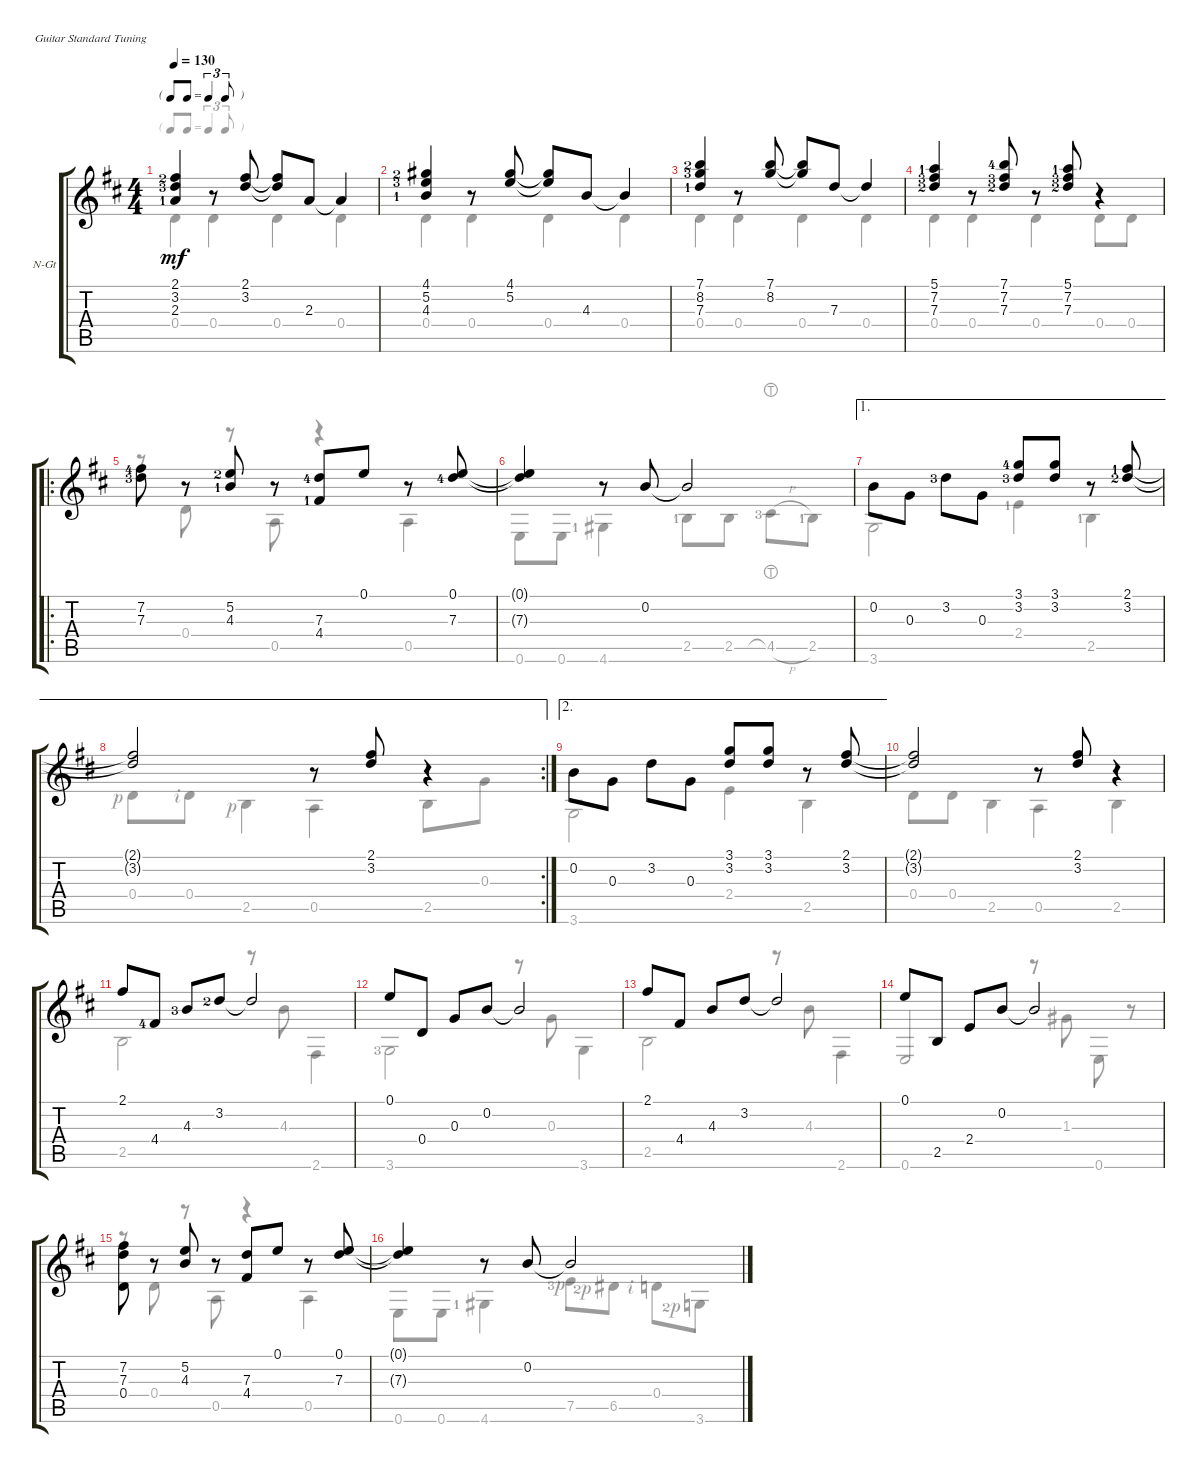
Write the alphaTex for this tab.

\defaultSystemsLayout 4
\bracketExtendMode groupsimilarinstruments
\firstSystemTrackNameOrientation horizontal
\otherSystemsTrackNameOrientation horizontal
\track ("Nylon Guitar" "N-Gt") {instrument acousticguitarnylon}
\staff {score tabs}
\tuning (E4 B3 G3 D3 A2 E2)
\voice
\ts (4 4)
\tf triplet8th
\tempo 130
\clef g2
\ks d
(2.1{lf 3} 3.2{lf 4} 2.3{lf 2}).4{dy mf instrument acousticguitarnylon} r.8 (2.1 3.2).8 (2.1{t} 3.2{t}).8 2.3.8 2.3{t}.4 |
(4.1{lf 3} 5.2{lf 4} 4.3{lf 2}).4 r.8 (4.1 5.2).8 (4.1{t} 5.2{t}).8 4.3.8 4.3{t}.4 |
(7.1{lf 3} 8.2{lf 4} 7.3{lf 2}).4 r.8 (7.1 8.2).8 (7.1{t} 8.2{t}).8 7.3.8 7.3{t}.4 |
(5.1{lf 2} 7.2{lf 4} 7.3{lf 3}).4 r.8 (7.1{lf 5} 7.2{lf 4} 7.3{lf 3}).8 r.8 (5.1{lf 2} 7.2{lf 4} 7.3{lf 3}).8 r.4 |
\ro
(7.2{lf 5} 7.3{lf 4}).8 r.8{beam invert} (5.2{lf 3} 4.3{lf 2}).8 r.8 (7.3{lf 5} 4.4{lf 2}).8 0.1.8 r.8 (0.1 7.3{lf 5}).8 |
(0.1{t} 7.3{t}).4 r.8 0.2.8 0.2{t}.2 |
\ae 1
0.2.8 0.3.8 3.2{lf 4}.8{beam invert} 0.3.8 (3.1{lf 5} 3.2{lf 4}).8 (3.1 3.2).8 r.8 (2.1{lf 2} 3.2{lf 3}).8 |
\ae 1
\rc 2
(2.1{t} 3.2{t}).2 r.8 (2.1 3.2).8 r.4 |
\ae 2
0.2.8 0.3.8 3.2.8{beam invert} 0.3.8 (3.1 3.2).8 (3.1 3.2).8 r.8 (2.1 3.2).8 |
(2.1{t} 3.2{t}).2 r.8 (2.1 3.2).8 r.4 |
2.1.8 4.4{lf 5}.8 4.3{lf 4}.8 3.2{lf 3}.8 3.2{t}.2 |
0.1.8 0.4.8 0.3.8 0.2.8 0.2{t}.2 |
2.1.8 4.4.8 4.3.8 3.2.8 3.2{t}.2 |
0.1.8 2.5.8 2.4.8 0.2.8 0.2{t}.2 |
(7.2 7.3 0.4).8 r.8{beam invert} (5.2 4.3).8 r.8 (7.3 4.4).8 0.1.8 r.8 (0.1 7.3).8 |
(0.1{t} 7.3{t}).4 r.8 0.2.8 0.2{t}.2
\voice
\clef g2
\ottava regular
\simile none
\ks d
0.4.4{dy mf} 0.4.4 0.4.4 0.4.4 |
0.4.4 0.4.4 0.4.4 0.4.4 |
0.4.4 0.4.4 0.4.4 0.4.4 |
0.4.4 0.4.4 0.4.4 0.4.8 0.4.8 |
r.8 0.4.8 r.8 0.5.8 r.4 0.5.4 |
0.6.8 0.6.8 4.6{lf 2}.4 2.5{lf 2}.8 2.5.8 4.5{h lht lf 4}.8 2.5{lf 2}.8 |
3.6.2 2.4{lf 2}.4 2.5{lf 2}.4 |
0.4{rf 1}.8 0.4{rf 2}.8 2.5{rf 1}.4 0.5.4 2.5.8 0.3.8 |
3.6.2 2.4.4 2.5.4 |
0.4.8 0.4.8 2.5.4 0.5.4 2.5.4 |
2.5.2 r.8 4.3.8 2.6.4 |
3.6{lf 4}.2 r.8 0.3.8 3.6.4 |
2.5.2 r.8 4.3.8 2.6.4 |
0.6.2{beam invert} r.8 1.3.8 0.6.8 r.8 |
r.8 0.4.8 r.8 0.5.8 r.4 0.5.4 |
0.6.8 0.6.8 4.6{lf 2}.4 7.5{lf 4 rf 1}.8 6.5{lf 3 rf 1}.8 0.4{rf 2}.8 3.6{lf 3 rf 1}.8
